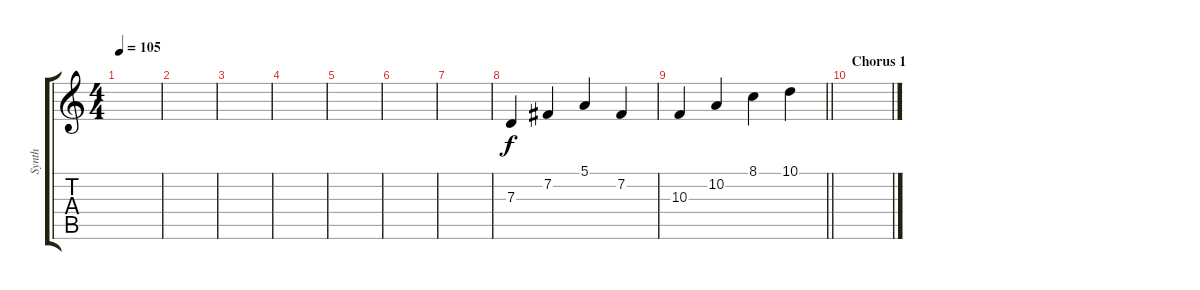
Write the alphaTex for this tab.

\track ("Synth" "Synth") {instrument ocarina}
\staff {score tabs}
\tuning (E4 B3 G3 D3 A2 E2) {hide}
\ts (4 4)
\tempo 105
\clef g2
\ks c
|
|
|
|
|
|
|
7.3.4 7.2.4 5.1.4 7.2.4 |
\barLineRight lightlight
10.3.4 10.2.4 8.1.4 10.1.4 |
\section ("" "Chorus 1")
